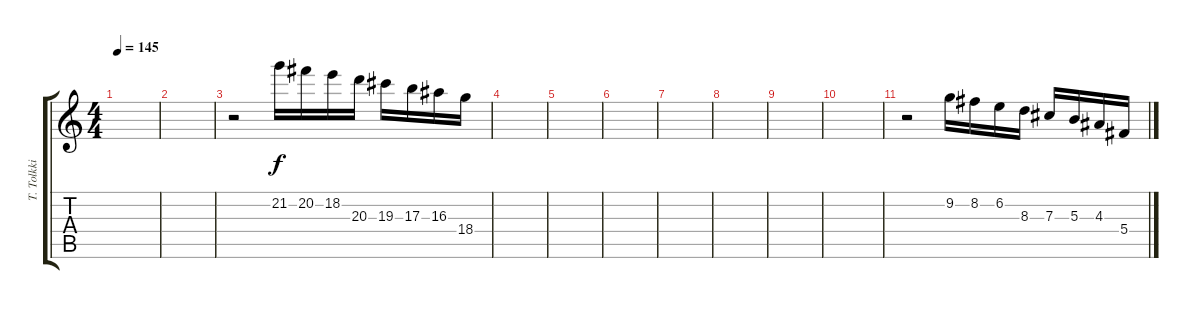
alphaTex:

\track ("T. Tolkki" "T. Tolkki") {instrument distortionguitar}
\staff {score tabs}
\tuning (Eb4 Bb3 Gb3 Db3 Ab2 Eb2) {hide}
\ts (4 4)
\tempo 145
\clef g2
\ks c
|
|
r.2 21.2.16{dy f} 20.2.16 18.2.16 20.3.16 19.3.16 17.3.16 16.3.16 18.4.16 |
|
|
|
|
|
|
|
r.2 9.2.16 8.2.16 6.2.16 8.3.16 7.3.16 5.3.16 4.3.16 5.4.16
